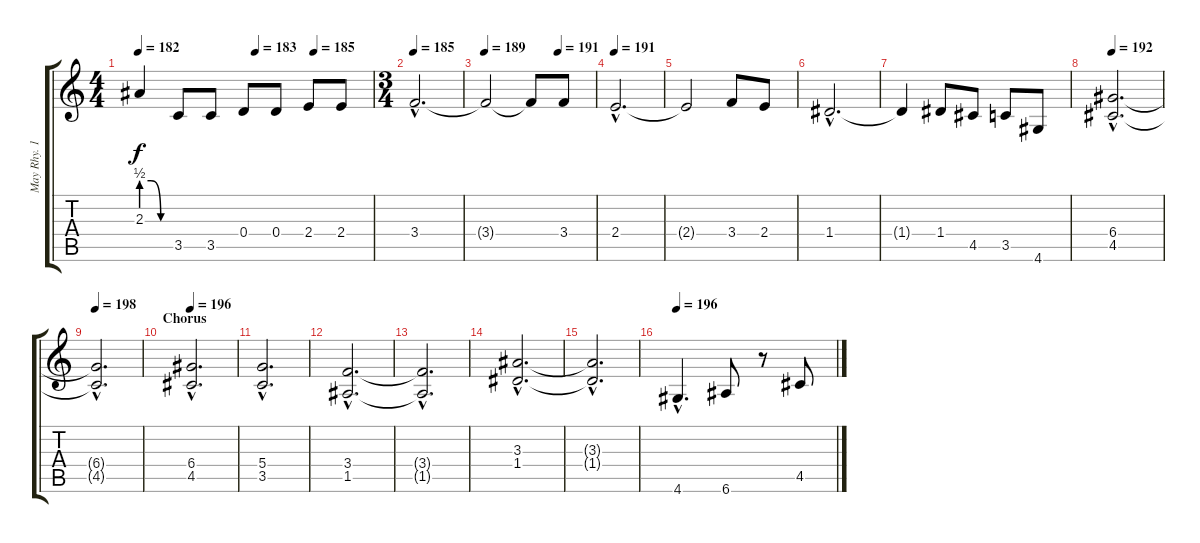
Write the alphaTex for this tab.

\track ("May Rhy. 1" "May Rhy. 1") {instrument distortionguitar}
\staff {score tabs}
\tuning (E4 B3 G3 D3 A2 E2) {hide}
\ts (4 4)
\tempo 182
\tempo (183 0.5)
\tempo (185 0.75)
\clef g2
\ks c
2.3{be (custom 0 2 20 2 40 0 60 0)}.4{dy f} 3.5.8 3.5.8 0.4.8 0.4.8 2.4.8 2.4.8 |
\ts (3 4)
\tempo 185
3.4{hac}.2{d} |
\tempo 189
\tempo (191 0.6666666666666666)
3.4{t}.2 3.4{t}.8 3.4.8 |
\tempo 191
2.4{hac}.2{d} |
2.4{t}.2 3.4.8 2.4.8 |
1.4{hac}.2{d} |
1.4{t}.4 1.4.8 4.5.8 3.5.8 4.6.8 |
\tempo 192
(6.4{hac} 4.5{hac}).2{d} |
\tempo 198
(6.4{hac t} 4.5{hac t}).2{d} |
\section ("" "Chorus")
\tempo 196
(6.4{hac} 4.5{hac}).2{d} |
(5.4{hac} 3.5{hac}).2{d} |
(3.4{hac} 1.5{hac}).2{d} |
(3.4{hac t} 1.5{hac t}).2{d} |
(3.3{hac} 1.4{hac}).2{d} |
(3.3{hac t} 1.4{hac t}).2{d} |
\tempo 196
4.6{hac}.4{d} 6.6.8 r.8 4.5.8
